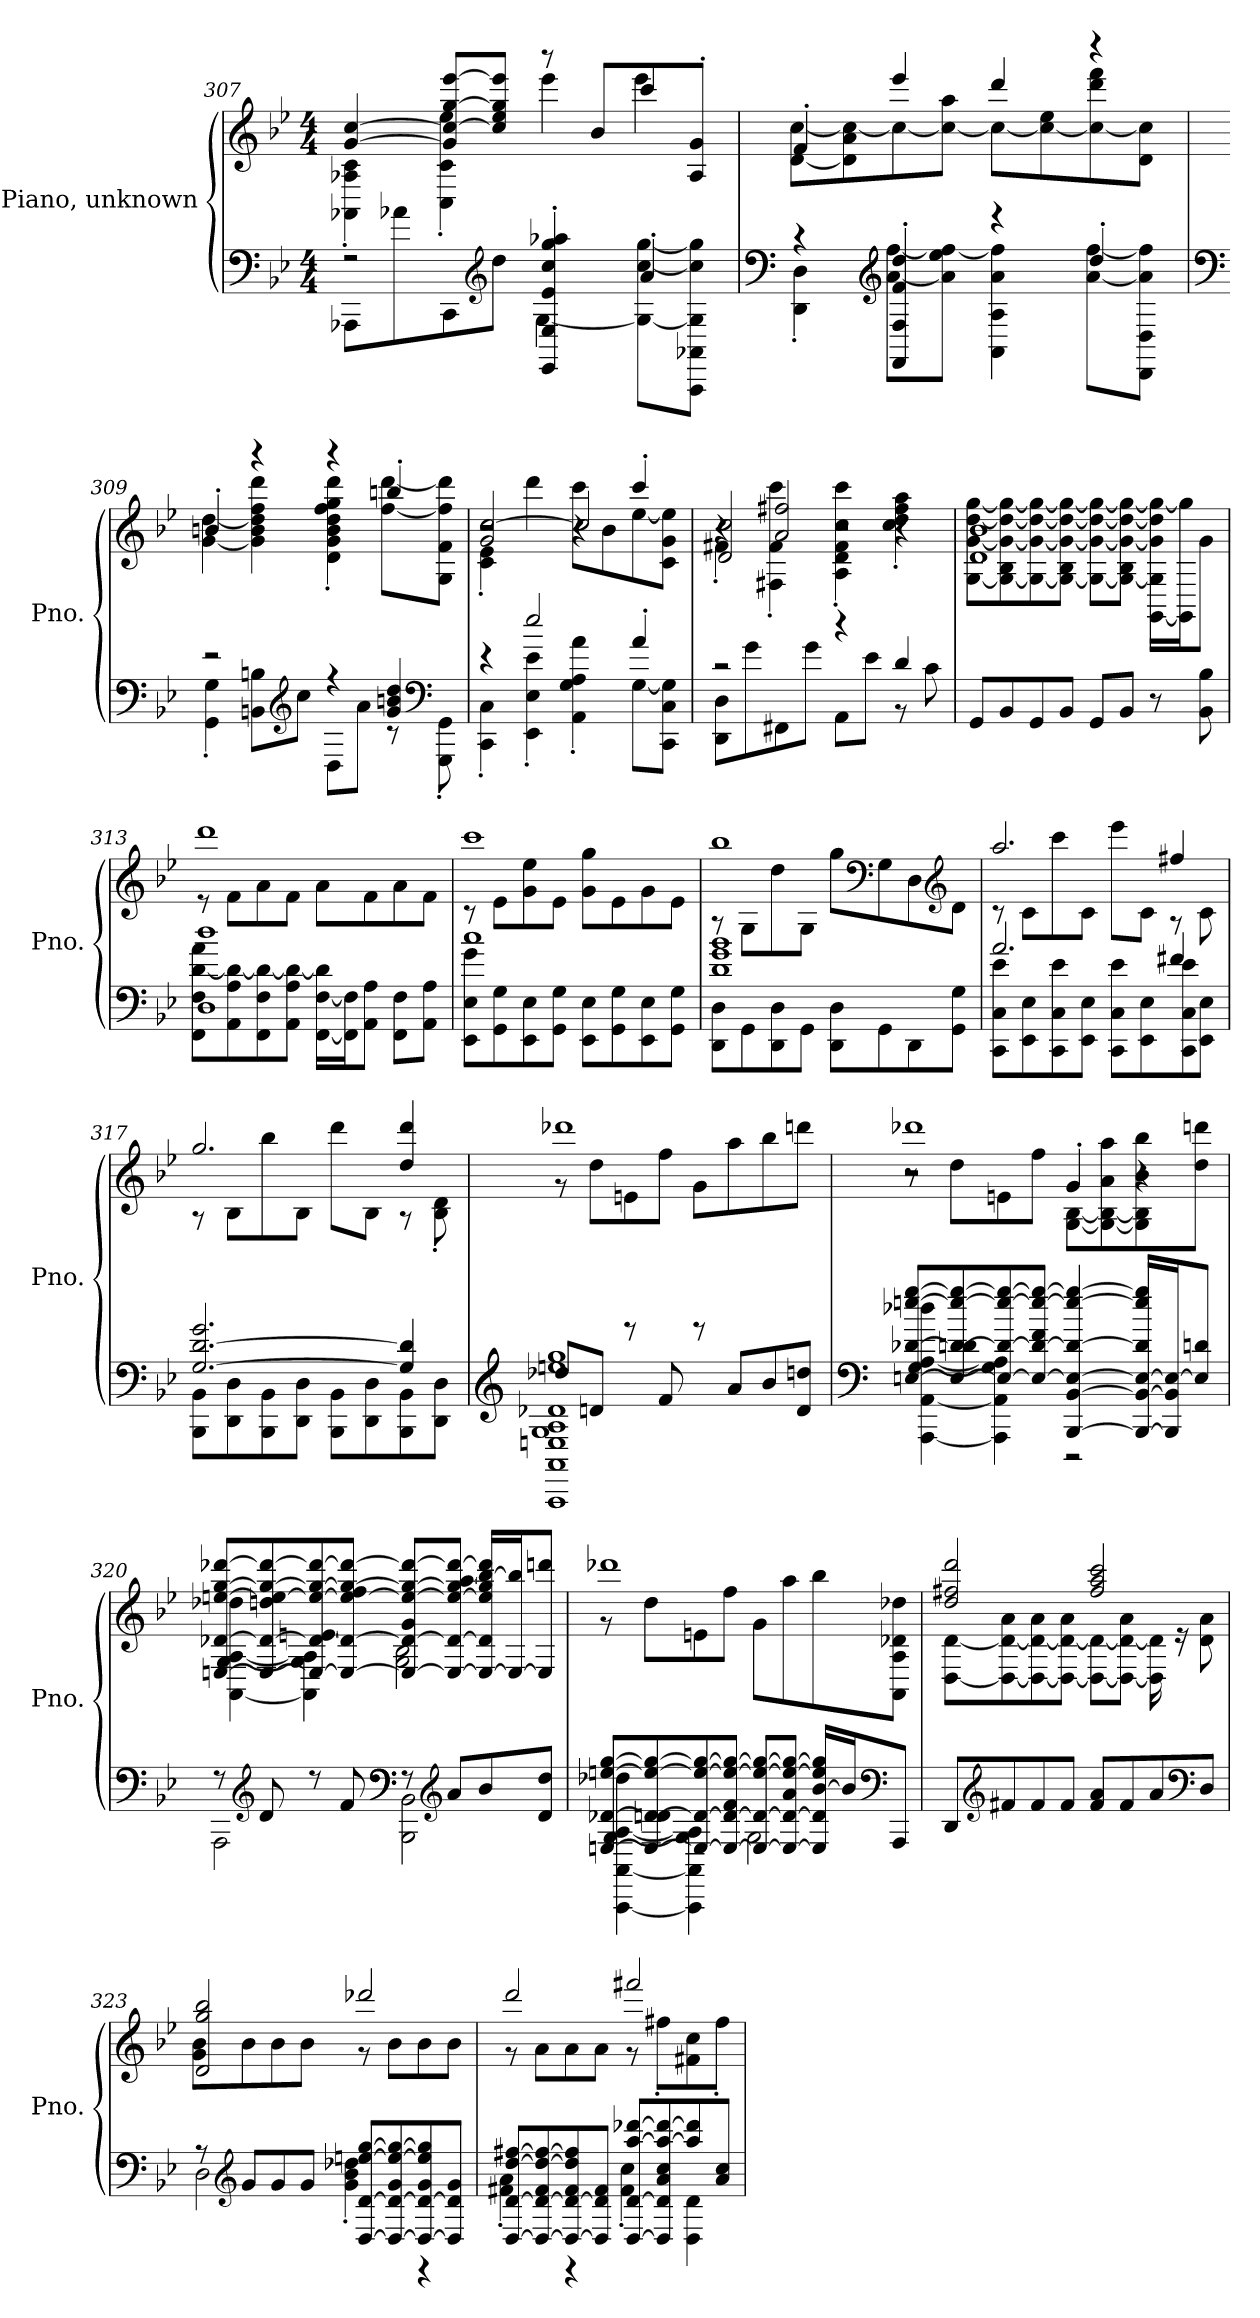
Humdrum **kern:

**kern	**kern
*part1	*part1
*staff2	*staff1
*I"Piano, unknown	*
*I'Pno.	*
*clefF4	*clefG2
*k[b-e-]	*k[b-e-]
*M4/4	*M4/4
=307	=307
*^	*^
2r	8AAA-X\L	[4g/ [4cc/	4AA-X\' 4A-X\' 4c\'
.	8a-X\	.	.
.	8CC\	8g/] 8cc/_ [8gg/ [8eee-/L	4C\' 4c\' 4ee-\'
*clefG2	*	*	*
.	8dd\J	8cc/] 8ee-/ 8gg/] 8eee-/]J	.
4EE-/' 4E-/' 4e-/' 4cc/' 4gg/' 4aa-X/'	[4G\	8r	4eee-\
.	.	8b-/L	.
4a-'/	8G\_ [8cc\ [8gg\L	8ccc/	4eee-\
.	8AAA-\ 8AA-X\ 8G\] 8cc\] 8gg\]J	8A-/' 8g/'J	.
!!LO:LB:g=z	!!
=308	=308	=308	=308
*clefF4	*	*	*
4r	4DD\' 4D\'	4f'/	[8d\ [8cc\L
.	.	.	8d\] 8a\ 8cc\_
*clefG2	*	*	*
4FF/' 4F/' 4f/' 4dd/'	[8a\ [8ff\L	4eee-/	8cc\_
.	8a\] 8ee-\ 8ff\_J	.	8cc\_ 8aa\J
4r	4AA\ 4A\ 4a\ 4ff\]	4ddd/	8cc\L_
.	.	.	8cc\_ 8ee-\
4dd'/	[8a\ [8ff\L	4r	8cc\_ 8ddd\ 8fff\
.	8DD\ 8D\ 8a\] 8ff\]J	.	8d\ 8cc\]J
=309	=309	=309	=309
*clefF4	*	*	*
2r	4GG\' 4G\'	4bn'/	[4g\ [4dd\
.	8BBn\ 8Bn\L	4r	4g\] 4b\ 4dd\] 4ff\ 4ddd\
*clefG2	*	*	*
.	8cc\J	.	.
4r	8D\L	4r	4d\' 4g\' 4b\' 4dd\' 4ff\' 4gg\' 4ddd\'
.	8a\J	.	.
4g/ 4bn/ 4dd/	8r	4bbn'/	[8ff\ [8ddd\L
*clefF4	*	*	*
.	8GGG\' 8GG\'	.	8G\ 8f\ 8ff\] 8ddd\]J
=310	=310	=310	=310
*	*	*	*^
4r	4CC\' 4C\'	2r	4c\' 4e-\'	2g/ [2cc/
2ee-/	4EE-\' 4E-\' 4e-\'	.	4ddd\	.
.	4AA\' 4G\' 4A\' 4a\'	4r	8ccc\L	2cc/]
.	.	.	8b-\	.
4a'/	[8G\L	4ccc'/	[8ee-\	.
.	8CC\ 8C\ 8G\]J	.	8c\ 8g\ 8ee-\]J	.
!!LO:LB:g=z	!!	!!
=311	=311	=311	=311	=311
2r	8DD\ 8D\L	4r	4f#X'\	2d/ 2cc/
.	8g\	.	.	.
.	8FF#X\	2a/ 2ff#X/	4F#X\' 4f#\' 4ccc\'	.
.	8g\J	.	.	.
4r	8AA\L	.	4A\' 4d\' 4f#\' 4cc\' 4ccc\'	2r
.	8e-\J	.	.	.
4d/	8r	4r	4cc\' 4dd\' 4ff#\' 4aa\'	.
.	8c\	.	.	.
*v	*v	*	*	*
*	*	*v	*v
=312	=312	=312
8GG/L	1d 1b-	[8G\ [8g\ [8dd\ [8gg\L
8BB-/	.	8G\_ 8B-\ 8g\_ 8dd\_ 8gg\_
8GG/	.	8G\_ 8g\_ 8dd\_ 8gg\_
8BB-/J	.	8G\_ 8B-\ 8g\_ 8dd\_ 8gg\_J
8GG/L	.	8G\_ 8g\_ 8dd\_ 8gg\_L
8BB-/J	.	8G\_ 8B-\ 8g\_ 8dd\_ 8gg\_J
8r	.	[16GG\ 16G\] 16g\] 16dd\] 16gg\_LL
.	.	16GG\] 16gg\]J
8BB-\ 8B-\	.	8g\J
=313	=313	=313
*^	*	*
1D 1dd	8FF\ 8F\ [8d\ 8a\L	1ddd	8r
.	8AA\ 8A\ 8d\_	.	8f\L
.	8FF\ 8F\ 8d\_	.	8a\
.	8AA\ 8A\ 8d\_J	.	8f\J
.	[16FF\ [16F\ 16d\]LL	.	8a\L
.	16FF\] 16F\]J	.	.
.	8AA\ 8A\J	.	8f\
.	8FF\ 8F\L	.	8a\
.	8AA\ 8A\J	.	8f\J
!!LO:PB:g=z	!!
=314	=314	=314	=314
1cc	8EE-\ 8E-\ 8g\L	1ccc	8r
.	8GG\ 8G\	.	8e-\L
.	8EE-\ 8E-\	.	8g\ 8ee-\
.	8GG\ 8G\J	.	8e-\J
.	8EE-\ 8E-\L	.	8g\ 8gg\L
.	8GG\ 8G\	.	8e-\
.	8EE-\ 8E-\	.	8g\
.	8GG\ 8G\J	.	8e-\J
=315	=315	=315	=315
1d 1g 1b-	8DD\ 8D\L	1bb-	8r
.	8GG\	.	8G\L
.	8DD\ 8D\	.	8dd\
.	8GG\J	.	8G\J
.	8DD\ 8D\L	.	8gg\L
*	*	*clefF4	*
.	8GG\	.	8G\
.	8DD\	.	8D\
*	*	*clefG2	*
.	8GG\ 8G\J	.	8d\J
=316	=316	=316	=316
2.a/	8CC\ 8C\ 8e-\L	2.aa/	8r
.	8EE-\ 8E-\	.	8c\L
.	8CC\ 8C\ 8e-\	.	8ccc\
.	8EE-\ 8E-\J	.	8c\J
.	8CC\ 8C\ 8e-\L	.	8eee-\L
.	8EE-\ 8E-\	.	8c\J
4f#X/	8CC\ 8C\ 8e-\	4ff#X/	8r
.	8EE-\ 8E-\J	.	8c\
!!LO:LB:g=z	!!
=317	=317	=317	=317
[2.G/ [2.d/ 2.g/	8BBB-\ 8BB-\L	2.gg/	8r
.	8DD\ 8D\	.	8B-\L
.	8BBB-\ 8BB-\	.	8bb-\
.	8DD\ 8D\J	.	8B-\J
.	8BBB-\ 8BB-\L	.	8ddd\L
.	8DD\ 8D\	.	8B-\J
4G/] 4d/]	8BBB-\ 8BB-\	4dd/ 4ddd/	8r
.	8DD\ 8D\J	.	8B-\' 8d\'
=318	=318	=318	=318
*clefG2	*	*	*
8dd-X/L	1AAA 1AA 1En 1G 1A 1d-X 1een 1gg	1ddd-X	8r
8dn/J	.	.	8dd\L
8r	.	.	8en\
8f/	.	.	8ff\J
8r	.	.	8g\L
8a/L	.	.	8aa\
8b-/	.	.	8bb-\
8d/ 8ddn/J	.	.	8dddn\J
*	*	*v	*v
!!LO:LB:g=z
=319	=319	=319
*clefF4	*	*
*	*	*^
*	*	*	*^
[8En/ [8d-X/ [8een/ [8gg/L	[4AAA\ [4AA\ [4G\ [4A\ 4dd-X\	1ddd-X	8r	2r
8E/_ 8d-/_ 8dn/ 8ee/_ 8gg/_	.	.	8dd\L	.
8E/_ 8d-/_ 8ee/_ 8gg/_	4AAA\] 4AA\] 4G\] 4A\]	.	8en\	.
8E/_ 8d-/_ 8f/ 8ee/_ 8gg/_J	.	.	8ff\J	.
[4BBB-/ [4BB-/ 4E/_ 4d-/_ 4ee/_ 4gg/_	2r	.	[8G\ [8B-\L	4g'/
.	.	.	8G\_ 8B-\_ 8a\ 8aa\	.
16BBB-/_ 16BB-/_ 16E/_ 16d-/] 16ee/] 16gg/]LL	.	.	8G\] 8B-\] 8b-\ 8bb-\	4r
16BBB-/] 16BB-/] 16E/_J	.	.	.	.
8E/] 8dn/J	.	.	8dd\ 8dddn\J	.
*	*	*	*v	*v
=320	=320	=320	=320
8r	2AAA\	[8En/ [8d-X/ [8een/ [8gg/ [8ddd-X/L	[4AA\ [4G\ [4A\ 4dd-X\
*clefG2	*	*	*
8d/	.	8E/_ 8d-/_ 8ddn/ 8ee/_ 8gg/_ 8ddd-/_	.
8r	.	8E/_ 8d-/_ 8en/ 8ee/_ 8gg/_ 8ddd-/_	4AA\] 4G\] 4A\]
8f/	.	8E/_ 8d-/_ 8ee/_ 8ff/ 8gg/_ 8ddd-/_J	.
*clefF4	*	*	*
8r	2BBB-\ 2BB-\	8E/_ 8d-/_ 8g/ 8ee/_ 8gg/_ 8ddd-/_L	2G\ 2B-\
*clefG2	*	*	*
8a/L	.	8E/_ 8d-/_ 8ee/_ 8gg/_ 8aa/ 8ddd-/_J	.
8b-/	.	16E/_ 16d-/] 16ee/] 16gg/] [16bb-/ 16ddd-/]LL	.
.	.	16E/_ 16bb-/]J	.
8d/ 8dd/J	.	8E/] 8dddn/J	.
!!LO:LB:g=z	!!
=321	=321	=321	=321
[8En/ [8d-X/ [8een/ [8gg/L	[4AAA\ [4AA\ [4G\ [4A\ 4dd-X\	1ddd-X	8r
8E/_ 8d-/_ 8dn/ 8ee/_ 8gg/_	.	.	8dd\L
8E/_ 8d-/_ 8ee/_ 8gg/_	4AAA\] 4AA\] 4G\] 4A\]	.	8en\
8E/_ 8d-/_ 8f/ 8ee/_ 8gg/_J	.	.	8ff\J
8E/_ 8d-/_ 8ee/_ 8gg/_L	2G\	.	8g\L
8E/_ 8d-/_ 8a/ 8ee/_ 8gg/_J	.	.	8aa\
16E/] 16d-/] [16b-/ 16ee/] 16gg/]LL	.	.	8bb-\
16b-/J]	.	.	.
*clefF4	*	*	*
8AAA/J	.	.	8AA\ 8A\ 8d-X\ 8dd-X\J
*v	*v	*	*
=322	=322	=322
8DD/L	2dd/ 2ff#X/ 2ddd/	[8D\ [8d\L
*clefG2	*	*
8f#X/	.	8D\_ 8d\_ 8a\
8f#/	.	8D\_ 8d\_ 8a\
8f#/J	.	8D\_ 8d\_ 8a\J
8f#/ 8a/L	2ff#/ 2aa/ 2ccc/	8D\_ 8d\_L
8f#/	.	8D\_ 8d\_ 8a\J
8a/	.	16D\] 16d\]
.	.	16r
*clefF4	*	*
8D/J	.	8d\ 8a\
!!LO:LB:g=z	!!
=323	=323	=323
*^	*	*
8r	2D\	2d/ 2gg/ 2bb-/	8g\ 8b-\L
*clefG2	*	*	*
8g/L	.	.	8b-\
8g/	.	.	8b-\
8g/J	.	.	8b-\J
[8D/ [8d/ [8een/ [8gg/L	4g\' 4b-\' 4dd-X\'	2ddd-X/	8r
8D/_ 8d/_ 8g/ 8ee/_ 8gg/_	.	.	8b-\L
8D/_ 8d/_ 8g/ 8ee/] 8gg/]	4r	.	8b-\
8D/] 8d/] 8g/J	.	.	8b-\J
=324	=324	=324	=324
[8D/ [8d/ [8dd/ [8ff#X/L	4f#X\' 4a\'	2ddd/	8r
8D/_ 8d/_ 8f#/ 8dd/_ 8ff#/_	.	.	8a\L
8D/_ 8d/_ 8f#/ 8dd/] 8ff#/]	4r	.	8a\
8D/] 8d/] 8f#/J	.	.	8a\J
[8D/ [8d/ [8aa/ [8ddd-X/L	4f#\' 4cc\'	2fff#X/	8r
8D/] 8d/] 8a/ 8cc/ 8aa/_ 8ddd-/_	.	.	8ff#X'\L
8aa/] 8ddd-/]	4D\ 4d\	.	8f#X\ 8cc\
8a/ 8cc/J	.	.	8ff#'\J
*v	*v	*	*
*	*v	*v
=	=
*-	*-
